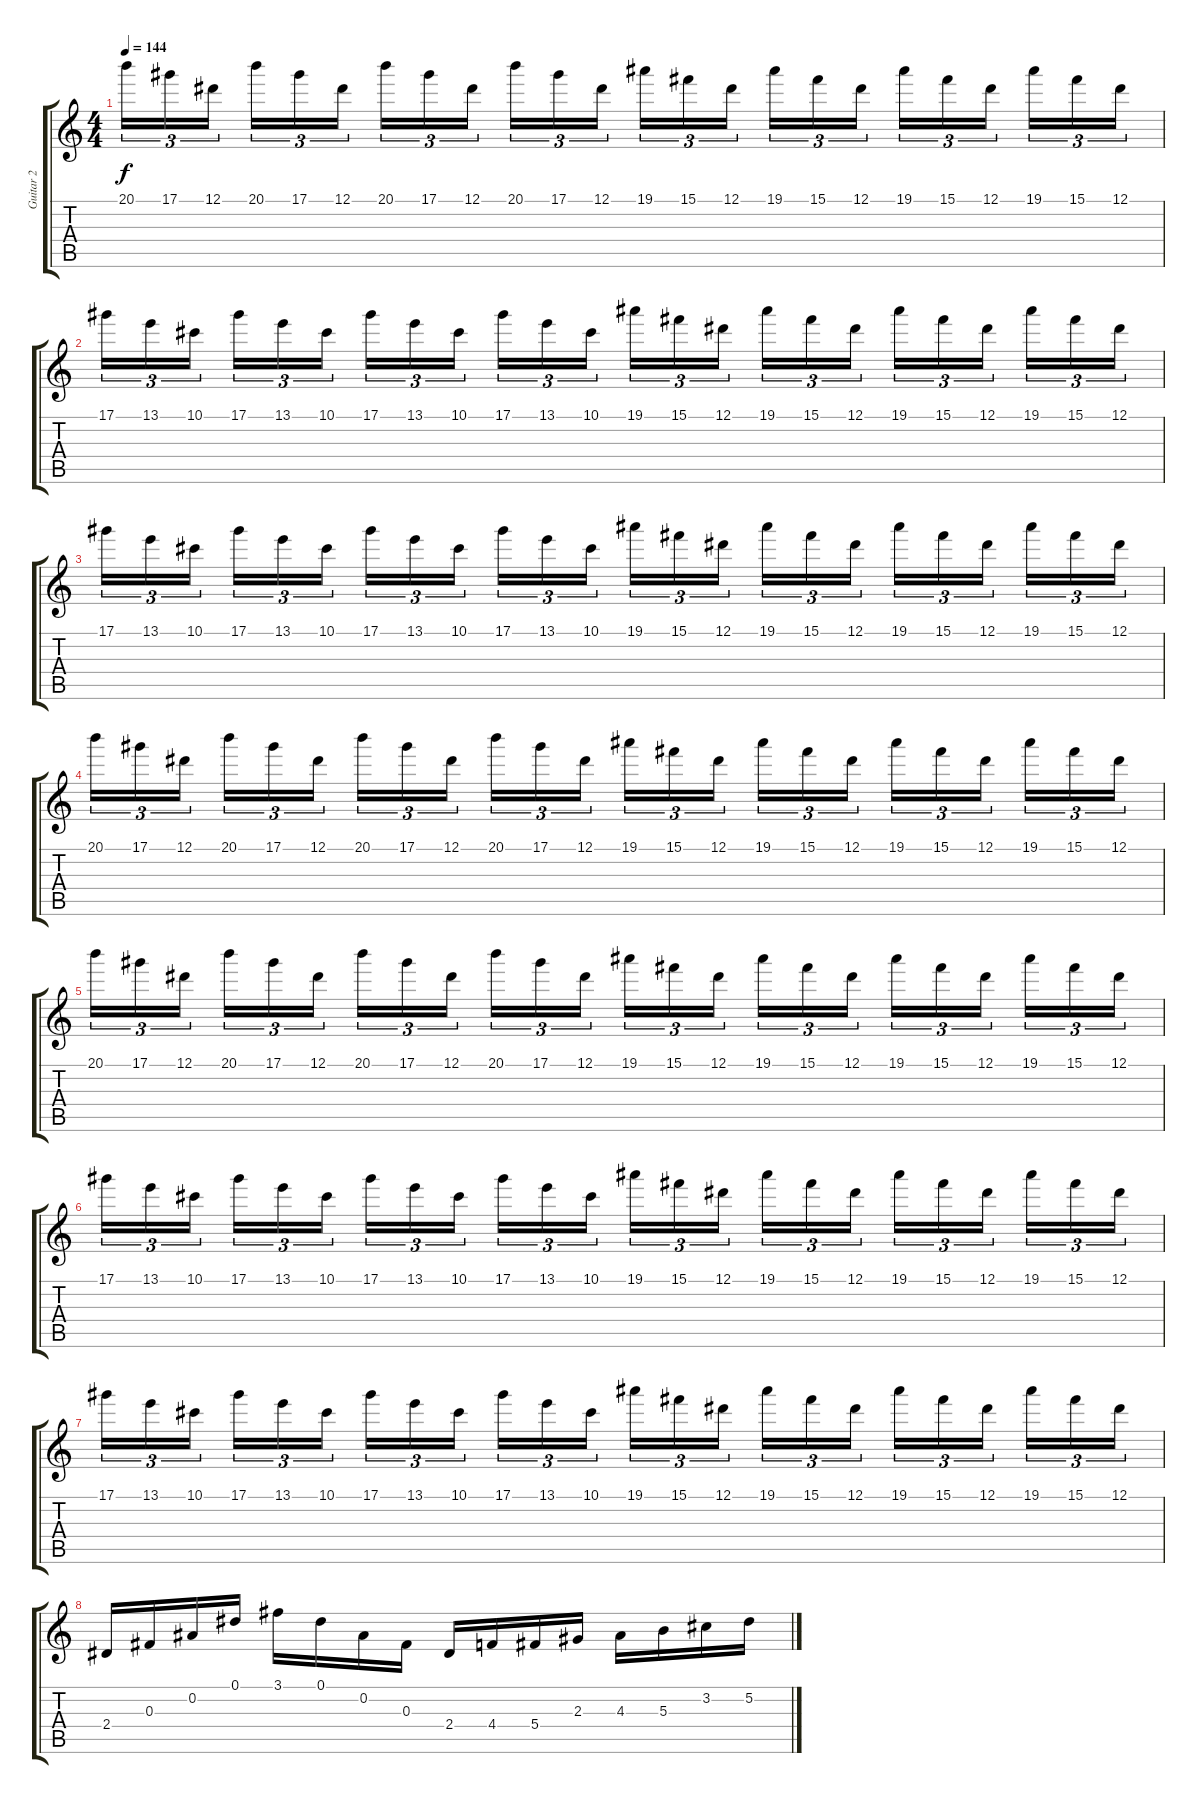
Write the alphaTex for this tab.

\track ("Guitar 2" "Guitar 2") {instrument distortionguitar}
\staff {score tabs}
\tuning (Eb4 Bb3 Gb3 Db3 Ab2 Eb2) {hide}
\ts (4 4)
\tempo 144
\clef g2
\ks c
20.1.16{tu (3 2) dy f} 17.1.16{tu (3 2)} 12.1.16{tu (3 2)} 20.1.16{tu (3 2)} 17.1.16{tu (3 2)} 12.1.16{tu (3 2)} 20.1.16{tu (3 2)} 17.1.16{tu (3 2)} 12.1.16{tu (3 2)} 20.1.16{tu (3 2)} 17.1.16{tu (3 2)} 12.1.16{tu (3 2)} 19.1.16{tu (3 2)} 15.1.16{tu (3 2)} 12.1.16{tu (3 2)} 19.1.16{tu (3 2)} 15.1.16{tu (3 2)} 12.1.16{tu (3 2)} 19.1.16{tu (3 2)} 15.1.16{tu (3 2)} 12.1.16{tu (3 2)} 19.1.16{tu (3 2)} 15.1.16{tu (3 2)} 12.1.16{tu (3 2)} |
17.1.16{tu (3 2)} 13.1.16{tu (3 2)} 10.1.16{tu (3 2)} 17.1.16{tu (3 2)} 13.1.16{tu (3 2)} 10.1.16{tu (3 2)} 17.1.16{tu (3 2)} 13.1.16{tu (3 2)} 10.1.16{tu (3 2)} 17.1.16{tu (3 2)} 13.1.16{tu (3 2)} 10.1.16{tu (3 2)} 19.1.16{tu (3 2)} 15.1.16{tu (3 2)} 12.1.16{tu (3 2)} 19.1.16{tu (3 2)} 15.1.16{tu (3 2)} 12.1.16{tu (3 2)} 19.1.16{tu (3 2)} 15.1.16{tu (3 2)} 12.1.16{tu (3 2)} 19.1.16{tu (3 2)} 15.1.16{tu (3 2)} 12.1.16{tu (3 2)} |
17.1.16{tu (3 2)} 13.1.16{tu (3 2)} 10.1.16{tu (3 2)} 17.1.16{tu (3 2)} 13.1.16{tu (3 2)} 10.1.16{tu (3 2)} 17.1.16{tu (3 2)} 13.1.16{tu (3 2)} 10.1.16{tu (3 2)} 17.1.16{tu (3 2)} 13.1.16{tu (3 2)} 10.1.16{tu (3 2)} 19.1.16{tu (3 2)} 15.1.16{tu (3 2)} 12.1.16{tu (3 2)} 19.1.16{tu (3 2)} 15.1.16{tu (3 2)} 12.1.16{tu (3 2)} 19.1.16{tu (3 2)} 15.1.16{tu (3 2)} 12.1.16{tu (3 2)} 19.1.16{tu (3 2)} 15.1.16{tu (3 2)} 12.1.16{tu (3 2)} |
20.1.16{tu (3 2)} 17.1.16{tu (3 2)} 12.1.16{tu (3 2)} 20.1.16{tu (3 2)} 17.1.16{tu (3 2)} 12.1.16{tu (3 2)} 20.1.16{tu (3 2)} 17.1.16{tu (3 2)} 12.1.16{tu (3 2)} 20.1.16{tu (3 2)} 17.1.16{tu (3 2)} 12.1.16{tu (3 2)} 19.1.16{tu (3 2)} 15.1.16{tu (3 2)} 12.1.16{tu (3 2)} 19.1.16{tu (3 2)} 15.1.16{tu (3 2)} 12.1.16{tu (3 2)} 19.1.16{tu (3 2)} 15.1.16{tu (3 2)} 12.1.16{tu (3 2)} 19.1.16{tu (3 2)} 15.1.16{tu (3 2)} 12.1.16{tu (3 2)} |
20.1.16{tu (3 2)} 17.1.16{tu (3 2)} 12.1.16{tu (3 2)} 20.1.16{tu (3 2)} 17.1.16{tu (3 2)} 12.1.16{tu (3 2)} 20.1.16{tu (3 2)} 17.1.16{tu (3 2)} 12.1.16{tu (3 2)} 20.1.16{tu (3 2)} 17.1.16{tu (3 2)} 12.1.16{tu (3 2)} 19.1.16{tu (3 2)} 15.1.16{tu (3 2)} 12.1.16{tu (3 2)} 19.1.16{tu (3 2)} 15.1.16{tu (3 2)} 12.1.16{tu (3 2)} 19.1.16{tu (3 2)} 15.1.16{tu (3 2)} 12.1.16{tu (3 2)} 19.1.16{tu (3 2)} 15.1.16{tu (3 2)} 12.1.16{tu (3 2)} |
17.1.16{tu (3 2)} 13.1.16{tu (3 2)} 10.1.16{tu (3 2)} 17.1.16{tu (3 2)} 13.1.16{tu (3 2)} 10.1.16{tu (3 2)} 17.1.16{tu (3 2)} 13.1.16{tu (3 2)} 10.1.16{tu (3 2)} 17.1.16{tu (3 2)} 13.1.16{tu (3 2)} 10.1.16{tu (3 2)} 19.1.16{tu (3 2)} 15.1.16{tu (3 2)} 12.1.16{tu (3 2)} 19.1.16{tu (3 2)} 15.1.16{tu (3 2)} 12.1.16{tu (3 2)} 19.1.16{tu (3 2)} 15.1.16{tu (3 2)} 12.1.16{tu (3 2)} 19.1.16{tu (3 2)} 15.1.16{tu (3 2)} 12.1.16{tu (3 2)} |
17.1.16{tu (3 2)} 13.1.16{tu (3 2)} 10.1.16{tu (3 2)} 17.1.16{tu (3 2)} 13.1.16{tu (3 2)} 10.1.16{tu (3 2)} 17.1.16{tu (3 2)} 13.1.16{tu (3 2)} 10.1.16{tu (3 2)} 17.1.16{tu (3 2)} 13.1.16{tu (3 2)} 10.1.16{tu (3 2)} 19.1.16{tu (3 2)} 15.1.16{tu (3 2)} 12.1.16{tu (3 2)} 19.1.16{tu (3 2)} 15.1.16{tu (3 2)} 12.1.16{tu (3 2)} 19.1.16{tu (3 2)} 15.1.16{tu (3 2)} 12.1.16{tu (3 2)} 19.1.16{tu (3 2)} 15.1.16{tu (3 2)} 12.1.16{tu (3 2)} |
2.4.16 0.3.16 0.2.16 0.1.16 3.1.16 0.1.16 0.2.16 0.3.16 2.4.16 4.4.16 5.4.16 2.3.16 4.3.16 5.3.16 3.2.16 5.2.16
